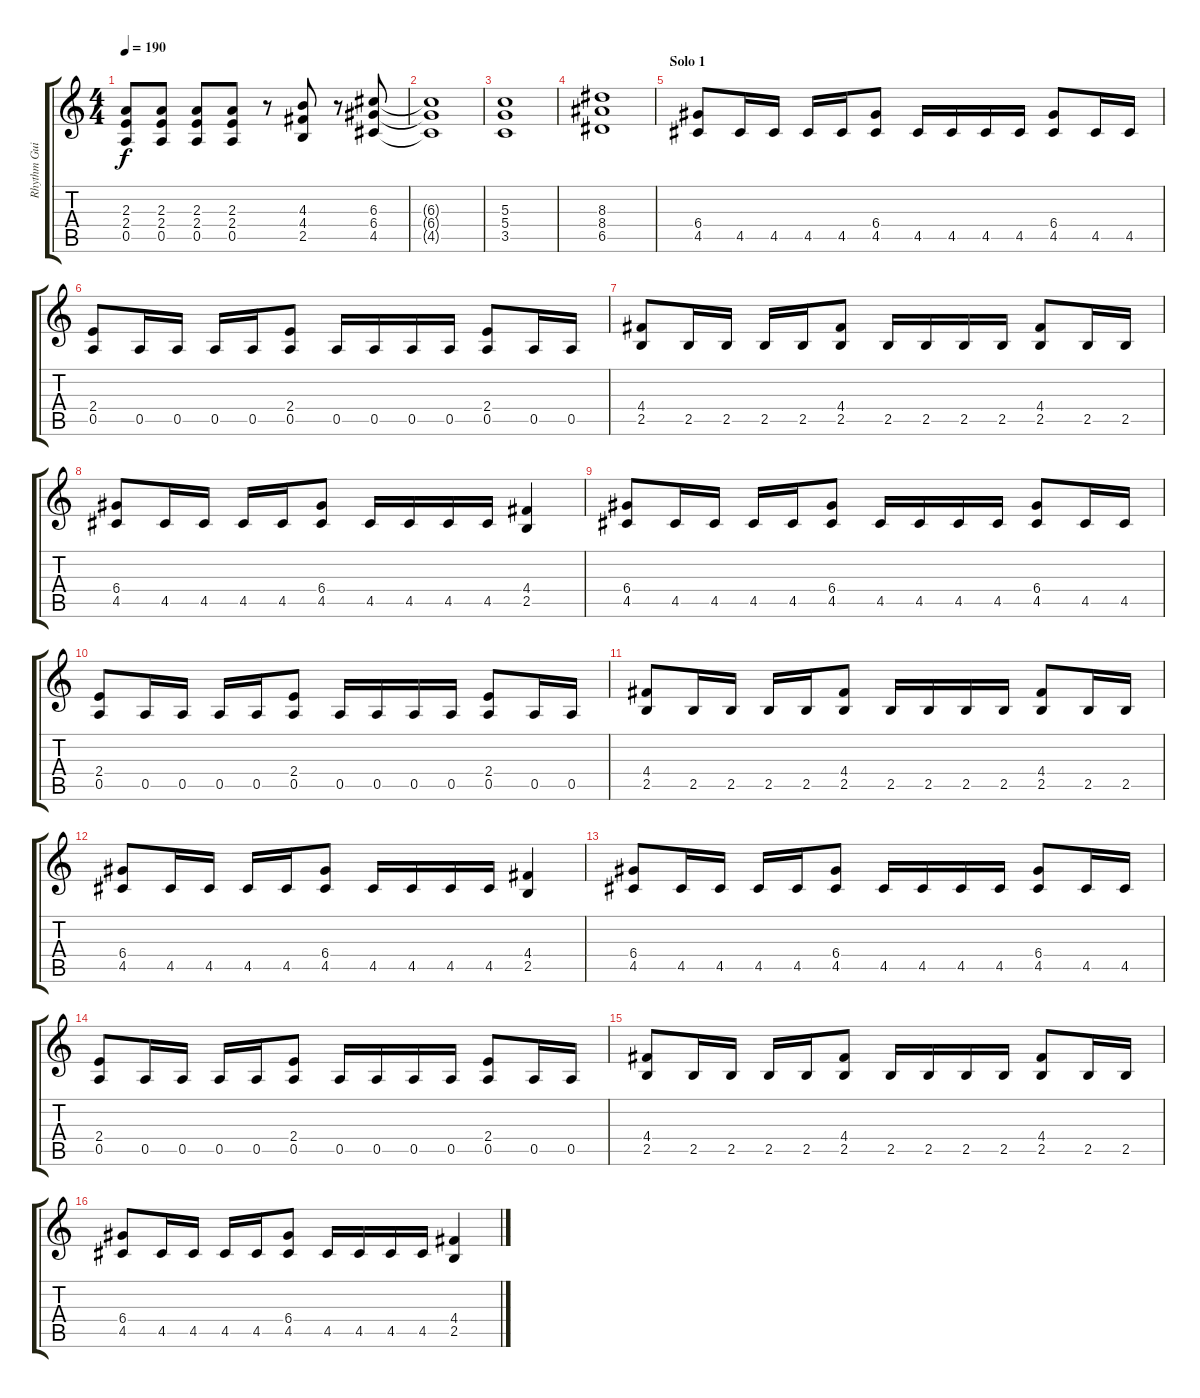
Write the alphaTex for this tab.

\track ("Rhythm Guitar Left" "Rhythm Gui") {instrument distortionguitar}
\staff {score tabs}
\tuning (E4 B3 G3 D3 A2 E2) {hide}
\ts (4 4)
\tempo 190
\clef g2
\ks c
(2.3 2.4 0.5).8{dy f} (2.3 2.4 0.5).8 (2.3 2.4 0.5).8 (2.3 2.4 0.5).8 r.8 (4.3 4.4 2.5).8 r.8 (6.3 6.4 4.5).8 |
(6.3{t} 6.4{t} 4.5{t}).1 |
(5.3 5.4 3.5).1 |
(8.3 8.4 6.5).1 |
\section ("" "Solo 1")
(6.4 4.5).8 4.5.16 4.5.16 4.5.16 4.5.16 (6.4 4.5).8 4.5.16 4.5.16 4.5.16 4.5.16 (6.4 4.5).8 4.5.16 4.5.16 |
(2.4 0.5).8 0.5.16 0.5.16 0.5.16 0.5.16 (2.4 0.5).8 0.5.16 0.5.16 0.5.16 0.5.16 (2.4 0.5).8 0.5.16 0.5.16 |
(4.4 2.5).8 2.5.16 2.5.16 2.5.16 2.5.16 (4.4 2.5).8 2.5.16 2.5.16 2.5.16 2.5.16 (4.4 2.5).8 2.5.16 2.5.16 |
(6.4 4.5).8 4.5.16 4.5.16 4.5.16 4.5.16 (6.4 4.5).8 4.5.16 4.5.16 4.5.16 4.5.16 (4.4 2.5).4 |
(6.4 4.5).8 4.5.16 4.5.16 4.5.16 4.5.16 (6.4 4.5).8 4.5.16 4.5.16 4.5.16 4.5.16 (6.4 4.5).8 4.5.16 4.5.16 |
(2.4 0.5).8 0.5.16 0.5.16 0.5.16 0.5.16 (2.4 0.5).8 0.5.16 0.5.16 0.5.16 0.5.16 (2.4 0.5).8 0.5.16 0.5.16 |
(4.4 2.5).8 2.5.16 2.5.16 2.5.16 2.5.16 (4.4 2.5).8 2.5.16 2.5.16 2.5.16 2.5.16 (4.4 2.5).8 2.5.16 2.5.16 |
(6.4 4.5).8 4.5.16 4.5.16 4.5.16 4.5.16 (6.4 4.5).8 4.5.16 4.5.16 4.5.16 4.5.16 (4.4 2.5).4 |
(6.4 4.5).8 4.5.16 4.5.16 4.5.16 4.5.16 (6.4 4.5).8 4.5.16 4.5.16 4.5.16 4.5.16 (6.4 4.5).8 4.5.16 4.5.16 |
(2.4 0.5).8 0.5.16 0.5.16 0.5.16 0.5.16 (2.4 0.5).8 0.5.16 0.5.16 0.5.16 0.5.16 (2.4 0.5).8 0.5.16 0.5.16 |
(4.4 2.5).8 2.5.16 2.5.16 2.5.16 2.5.16 (4.4 2.5).8 2.5.16 2.5.16 2.5.16 2.5.16 (4.4 2.5).8 2.5.16 2.5.16 |
(6.4 4.5).8 4.5.16 4.5.16 4.5.16 4.5.16 (6.4 4.5).8 4.5.16 4.5.16 4.5.16 4.5.16 (4.4 2.5).4
